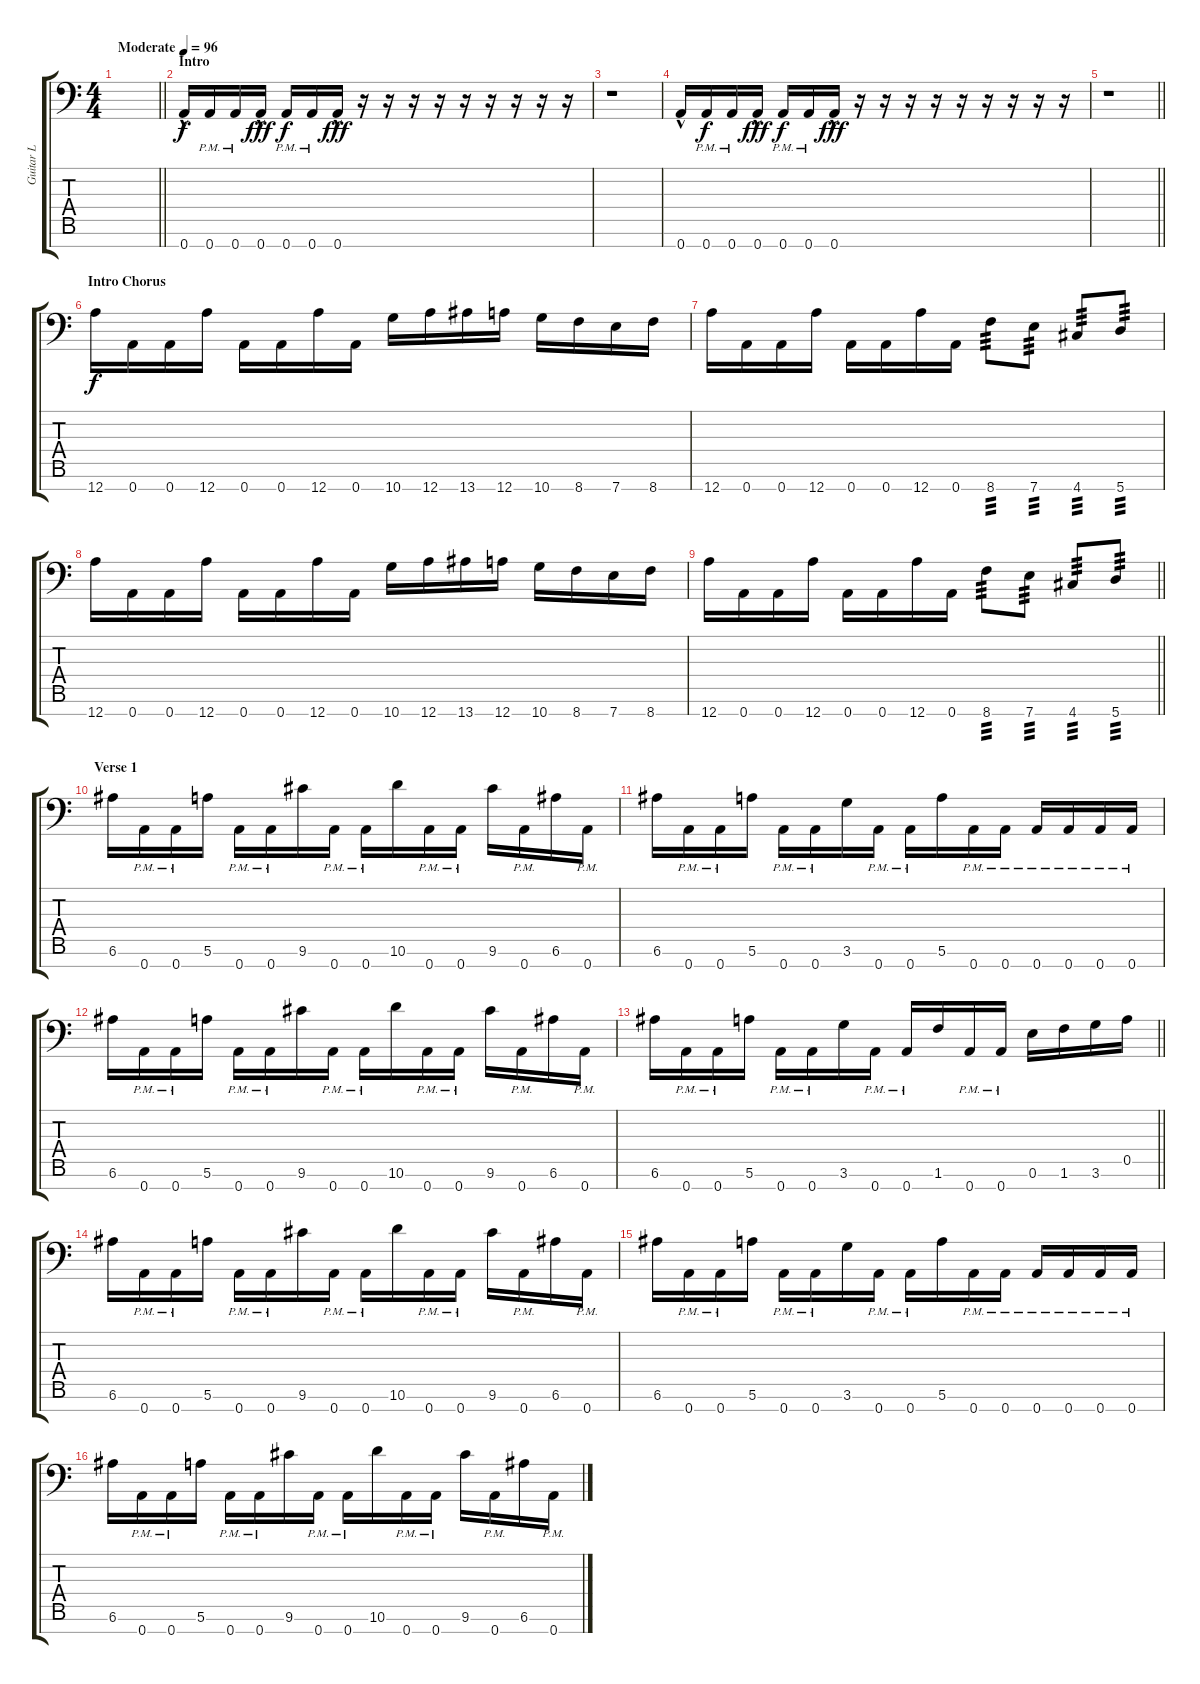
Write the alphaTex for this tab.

\track ("Guitar L" "Guitar L") {instrument distortionguitar}
\staff {score tabs}
\tuning (E4 B3 G3 D3 A2 E2 A1) {hide}
\ts (4 4)
\tempo (96 "Moderate")
\clef f4
\barLineRight lightlight
\ks c
|
\section ("" "Intro")
0.7{hac}.16 0.7{pm}.16{dy f} 0.7{pm}.16 0.7{hac}.16{dy fff} 0.7{pm}.16{dy f} 0.7{pm}.16 0.7{hac}.16{dy fff} r.16 r.16 r.16 r.16 r.16 r.16 r.16 r.16 r.16 |
r.1 |
0.7{hac}.16 0.7{pm}.16{dy f} 0.7{pm}.16 0.7{hac}.16{dy fff} 0.7{pm}.16{dy f} 0.7{pm}.16 0.7{hac}.16{dy fff} r.16 r.16 r.16 r.16 r.16 r.16 r.16 r.16 r.16 |
\barLineRight lightlight
r.1 |
\section ("" "Intro Chorus")
12.7.16{dy f} 0.7.16 0.7.16 12.7.16 0.7.16 0.7.16 12.7.16 0.7.16 10.7.16 12.7.16 13.7.16 12.7.16 10.7.16 8.7.16 7.7.16 8.7.16 |
12.7.16 0.7.16 0.7.16 12.7.16 0.7.16 0.7.16 12.7.16 0.7.16 8.7.8{tp 3} 7.7.8{tp 3} 4.7.8{tp 3} 5.7.8{tp 3} |
12.7.16 0.7.16 0.7.16 12.7.16 0.7.16 0.7.16 12.7.16 0.7.16 10.7.16 12.7.16 13.7.16 12.7.16 10.7.16 8.7.16 7.7.16 8.7.16 |
\barLineRight lightlight
12.7.16 0.7.16 0.7.16 12.7.16 0.7.16 0.7.16 12.7.16 0.7.16 8.7.8{tp 3} 7.7.8{tp 3} 4.7.8{tp 3} 5.7.8{tp 3} |
\section ("" "Verse 1")
6.6.16 0.7{pm}.16 0.7{pm}.16 5.6.16 0.7{pm}.16 0.7{pm}.16 9.6.16 0.7{pm}.16 0.7{pm}.16 10.6.16 0.7{pm}.16 0.7{pm}.16 9.6.16 0.7{pm}.16 6.6.16 0.7{pm}.16 |
6.6.16 0.7{pm}.16 0.7{pm}.16 5.6.16 0.7{pm}.16 0.7{pm}.16 3.6.16 0.7{pm}.16 0.7{pm}.16 5.6.16 0.7{pm}.16 0.7{pm}.16 0.7{pm}.16 0.7{pm}.16 0.7{pm}.16 0.7{pm}.16 |
6.6.16 0.7{pm}.16 0.7{pm}.16 5.6.16 0.7{pm}.16 0.7{pm}.16 9.6.16 0.7{pm}.16 0.7{pm}.16 10.6.16 0.7{pm}.16 0.7{pm}.16 9.6.16 0.7{pm}.16 6.6.16 0.7{pm}.16 |
\barLineRight lightlight
6.6.16 0.7{pm}.16 0.7{pm}.16 5.6.16 0.7{pm}.16 0.7{pm}.16 3.6.16 0.7{pm}.16 0.7{pm}.16 1.6.16 0.7{pm}.16 0.7{pm}.16 0.6.16 1.6.16 3.6.16 0.5.16 |
6.6.16 0.7{pm}.16 0.7{pm}.16 5.6.16 0.7{pm}.16 0.7{pm}.16 9.6.16 0.7{pm}.16 0.7{pm}.16 10.6.16 0.7{pm}.16 0.7{pm}.16 9.6.16 0.7{pm}.16 6.6.16 0.7{pm}.16 |
6.6.16 0.7{pm}.16 0.7{pm}.16 5.6.16 0.7{pm}.16 0.7{pm}.16 3.6.16 0.7{pm}.16 0.7{pm}.16 5.6.16 0.7{pm}.16 0.7{pm}.16 0.7{pm}.16 0.7{pm}.16 0.7{pm}.16 0.7{pm}.16 |
6.6.16 0.7{pm}.16 0.7{pm}.16 5.6.16 0.7{pm}.16 0.7{pm}.16 9.6.16 0.7{pm}.16 0.7{pm}.16 10.6.16 0.7{pm}.16 0.7{pm}.16 9.6.16 0.7{pm}.16 6.6.16 0.7{pm}.16
